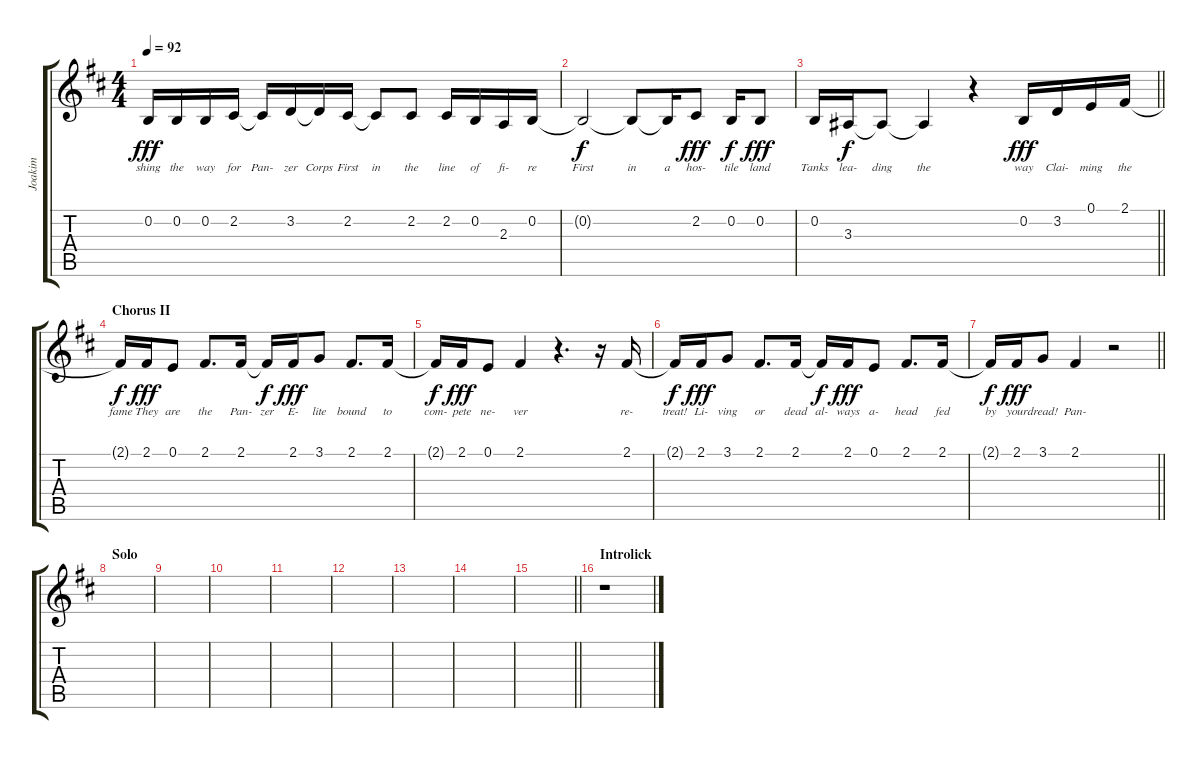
\track ("Joakim" "Joakim") {instrument baritonesax}
\staff {score tabs}
\tuning (E4 B3 G3 D3 A2 E2) {hide}
\ts (4 4)
\tempo 92
\clef g2
\ks bminor
0.2.16{lyrics (0 "shing") lyrics (1 "") lyrics (2 "") lyrics (3 "") lyrics (4 "") dy fff} 0.2.16{lyrics (0 "the") lyrics (1 "") lyrics (2 "") lyrics (3 "") lyrics (4 "")} 0.2.16{lyrics (0 "way") lyrics (1 "") lyrics (2 "") lyrics (3 "") lyrics (4 "")} 2.2.16{lyrics (0 "for") lyrics (1 "") lyrics (2 "") lyrics (3 "") lyrics (4 "")} 2.2{t}.16{lyrics (0 "Pan-") lyrics (1 "") lyrics (2 "") lyrics (3 "") lyrics (4 "")} 3.2.16{lyrics (0 "zer") lyrics (1 "") lyrics (2 "") lyrics (3 "") lyrics (4 "")} 3.2{t}.16{lyrics (0 "Corps") lyrics (1 "") lyrics (2 "") lyrics (3 "") lyrics (4 "")} 2.2.16{lyrics (0 "First") lyrics (1 "") lyrics (2 "") lyrics (3 "") lyrics (4 "")} 2.2{t}.8{lyrics (0 "in") lyrics (1 "") lyrics (2 "") lyrics (3 "") lyrics (4 "")} 2.2.8{lyrics (0 "the") lyrics (1 "") lyrics (2 "") lyrics (3 "") lyrics (4 "")} 2.2.16{lyrics (0 "line") lyrics (1 "") lyrics (2 "") lyrics (3 "") lyrics (4 "")} 0.2.16{lyrics (0 "of") lyrics (1 "") lyrics (2 "") lyrics (3 "") lyrics (4 "")} 2.3.16{lyrics (0 "fi-") lyrics (1 "") lyrics (2 "") lyrics (3 "") lyrics (4 "")} 0.2.16{lyrics (0 "re") lyrics (1 "") lyrics (2 "") lyrics (3 "") lyrics (4 "")} |
0.2{t}.2{lyrics (0 "First") lyrics (1 "") lyrics (2 "") lyrics (3 "") lyrics (4 "") dy f} 0.2{t}.8{lyrics (0 "in") lyrics (1 "") lyrics (2 "") lyrics (3 "") lyrics (4 "")} 0.2{t}.16{lyrics (0 "a") lyrics (1 "") lyrics (2 "") lyrics (3 "") lyrics (4 "")} 2.2.8{lyrics (0 "hos-") lyrics (1 "") lyrics (2 "") lyrics (3 "") lyrics (4 "") dy fff} 0.2.16{lyrics (0 "tile") lyrics (1 "") lyrics (2 "") lyrics (3 "") lyrics (4 "") dy f} 0.2.8{lyrics (0 "land") lyrics (1 "") lyrics (2 "") lyrics (3 "") lyrics (4 "") dy fff} |
\barLineRight lightlight
0.2.16{lyrics (0 "Tanks") lyrics (1 "") lyrics (2 "") lyrics (3 "") lyrics (4 "")} 3.3.16{lyrics (0 "lea-") lyrics (1 "") lyrics (2 "") lyrics (3 "") lyrics (4 "") dy f} 3.3{t}.8{lyrics (0 "ding") lyrics (1 "") lyrics (2 "") lyrics (3 "") lyrics (4 "")} 3.3{t}.4{lyrics (0 "the") lyrics (1 "") lyrics (2 "") lyrics (3 "") lyrics (4 "")} r.4 0.2.16{lyrics (0 "way") lyrics (1 "") lyrics (2 "") lyrics (3 "") lyrics (4 "") dy fff} 3.2.16{lyrics (0 "Clai-") lyrics (1 "") lyrics (2 "") lyrics (3 "") lyrics (4 "")} 0.1.16{lyrics (0 "ming") lyrics (1 "") lyrics (2 "") lyrics (3 "") lyrics (4 "")} 2.1.16{lyrics (0 "the") lyrics (1 "") lyrics (2 "") lyrics (3 "") lyrics (4 "")} |
\section ("" "Chorus II")
2.1{t}.16{lyrics (0 "fame") lyrics (1 "") lyrics (2 "") lyrics (3 "") lyrics (4 "") dy f} 2.1.16{lyrics (0 "They") lyrics (1 "") lyrics (2 "") lyrics (3 "") lyrics (4 "") dy fff} 0.1.8{lyrics (0 "are") lyrics (1 "") lyrics (2 "") lyrics (3 "") lyrics (4 "")} 2.1.8{d lyrics (0 "the") lyrics (1 "") lyrics (2 "") lyrics (3 "") lyrics (4 "")} 2.1.16{lyrics (0 "Pan-") lyrics (1 "") lyrics (2 "") lyrics (3 "") lyrics (4 "")} 2.1{t}.16{lyrics (0 "zer") lyrics (1 "") lyrics (2 "") lyrics (3 "") lyrics (4 "") dy f} 2.1.16{lyrics (0 "E-") lyrics (1 "") lyrics (2 "") lyrics (3 "") lyrics (4 "") dy fff} 3.1.8{lyrics (0 "lite") lyrics (1 "") lyrics (2 "") lyrics (3 "") lyrics (4 "")} 2.1.8{d lyrics (0 "bound") lyrics (1 "") lyrics (2 "") lyrics (3 "") lyrics (4 "")} 2.1.16{lyrics (0 "to") lyrics (1 "") lyrics (2 "") lyrics (3 "") lyrics (4 "")} |
2.1{t}.16{lyrics (0 "com-") lyrics (1 "") lyrics (2 "") lyrics (3 "") lyrics (4 "") dy f} 2.1.16{lyrics (0 "pete") lyrics (1 "") lyrics (2 "") lyrics (3 "") lyrics (4 "") dy fff} 0.1.8{lyrics (0 "ne-") lyrics (1 "") lyrics (2 "") lyrics (3 "") lyrics (4 "")} 2.1.4{lyrics (0 "ver") lyrics (1 "") lyrics (2 "") lyrics (3 "") lyrics (4 "")} r.4{d} r.16 2.1.16{lyrics (0 "re-") lyrics (1 "") lyrics (2 "") lyrics (3 "") lyrics (4 "")} |
2.1{t}.16{lyrics (0 "treat!") lyrics (1 "") lyrics (2 "") lyrics (3 "") lyrics (4 "") dy f} 2.1.16{lyrics (0 "Li-") lyrics (1 "") lyrics (2 "") lyrics (3 "") lyrics (4 "") dy fff} 3.1.8{lyrics (0 "ving") lyrics (1 "") lyrics (2 "") lyrics (3 "") lyrics (4 "")} 2.1.8{d lyrics (0 "or") lyrics (1 "") lyrics (2 "") lyrics (3 "") lyrics (4 "")} 2.1.16{lyrics (0 "dead") lyrics (1 "") lyrics (2 "") lyrics (3 "") lyrics (4 "")} 2.1{t}.16{lyrics (0 "al-") lyrics (1 "") lyrics (2 "") lyrics (3 "") lyrics (4 "") dy f} 2.1.16{lyrics (0 "ways") lyrics (1 "") lyrics (2 "") lyrics (3 "") lyrics (4 "") dy fff} 0.1.8{lyrics (0 "a-") lyrics (1 "") lyrics (2 "") lyrics (3 "") lyrics (4 "")} 2.1.8{d lyrics (0 "head") lyrics (1 "") lyrics (2 "") lyrics (3 "") lyrics (4 "")} 2.1.16{lyrics (0 "fed") lyrics (1 "") lyrics (2 "") lyrics (3 "") lyrics (4 "")} |
\barLineRight lightlight
2.1{t}.16{lyrics (0 "by") lyrics (1 "") lyrics (2 "") lyrics (3 "") lyrics (4 "") dy f} 2.1.16{lyrics (0 "your") lyrics (1 "") lyrics (2 "") lyrics (3 "") lyrics (4 "") dy fff} 3.1.8{lyrics (0 "dread!") lyrics (1 "") lyrics (2 "") lyrics (3 "") lyrics (4 "")} 2.1.4{lyrics (0 "Pan-") lyrics (1 "") lyrics (2 "") lyrics (3 "") lyrics (4 "")} r.2 |
\section ("" "Solo")
|
|
|
|
|
|
|
\barLineRight lightlight
|
\section ("" "Introlick")
r.1
